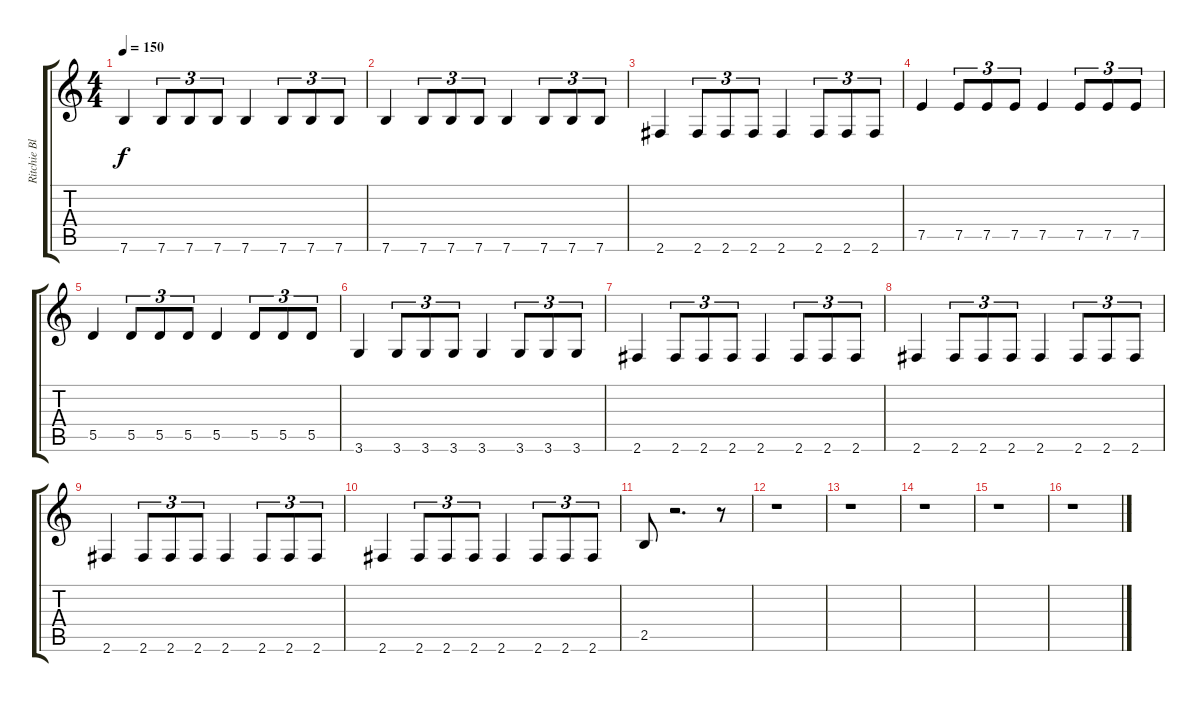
\track ("Ritchie Blackmore" "Ritchie Bl") {instrument distortionguitar}
\staff {score tabs}
\tuning (E4 B3 G3 D3 A2 E2) {hide}
\ts (4 4)
\tempo 150
\clef g2
\ks c
7.6.4{dy f} 7.6.8{tu (3 2)} 7.6.8{tu (3 2)} 7.6.8{tu (3 2)} 7.6.4 7.6.8{tu (3 2)} 7.6.8{tu (3 2)} 7.6.8{tu (3 2)} |
7.6.4 7.6.8{tu (3 2)} 7.6.8{tu (3 2)} 7.6.8{tu (3 2)} 7.6.4 7.6.8{tu (3 2)} 7.6.8{tu (3 2)} 7.6.8{tu (3 2)} |
2.6.4 2.6.8{tu (3 2)} 2.6.8{tu (3 2)} 2.6.8{tu (3 2)} 2.6.4 2.6.8{tu (3 2)} 2.6.8{tu (3 2)} 2.6.8{tu (3 2)} |
7.5.4 7.5.8{tu (3 2)} 7.5.8{tu (3 2)} 7.5.8{tu (3 2)} 7.5.4 7.5.8{tu (3 2)} 7.5.8{tu (3 2)} 7.5.8{tu (3 2)} |
5.5.4 5.5.8{tu (3 2)} 5.5.8{tu (3 2)} 5.5.8{tu (3 2)} 5.5.4 5.5.8{tu (3 2)} 5.5.8{tu (3 2)} 5.5.8{tu (3 2)} |
3.6.4 3.6.8{tu (3 2)} 3.6.8{tu (3 2)} 3.6.8{tu (3 2)} 3.6.4 3.6.8{tu (3 2)} 3.6.8{tu (3 2)} 3.6.8{tu (3 2)} |
2.6.4 2.6.8{tu (3 2)} 2.6.8{tu (3 2)} 2.6.8{tu (3 2)} 2.6.4 2.6.8{tu (3 2)} 2.6.8{tu (3 2)} 2.6.8{tu (3 2)} |
2.6.4 2.6.8{tu (3 2)} 2.6.8{tu (3 2)} 2.6.8{tu (3 2)} 2.6.4 2.6.8{tu (3 2)} 2.6.8{tu (3 2)} 2.6.8{tu (3 2)} |
2.6.4 2.6.8{tu (3 2)} 2.6.8{tu (3 2)} 2.6.8{tu (3 2)} 2.6.4 2.6.8{tu (3 2)} 2.6.8{tu (3 2)} 2.6.8{tu (3 2)} |
2.6.4 2.6.8{tu (3 2)} 2.6.8{tu (3 2)} 2.6.8{tu (3 2)} 2.6.4 2.6.8{tu (3 2)} 2.6.8{tu (3 2)} 2.6.8{tu (3 2)} |
2.5.8 r.2{d} r.8 |
r.1 |
r.1 |
r.1 |
r.1 |
r.1
